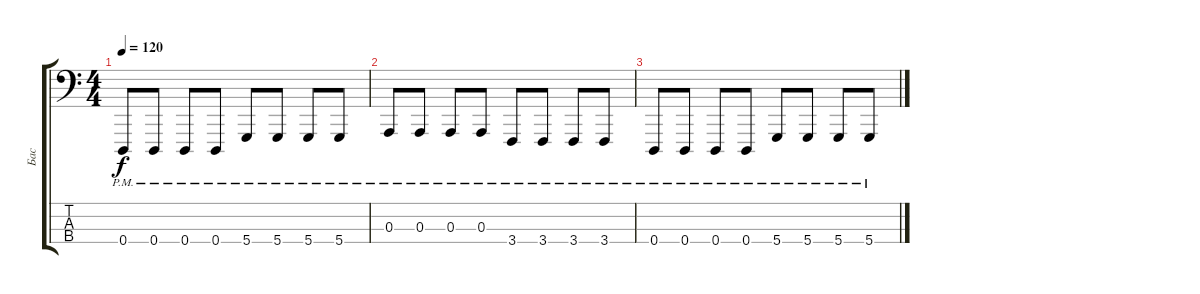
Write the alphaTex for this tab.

\track ("Бас" "Бас") {instrument lead8bassandlead}
\staff {score tabs}
\tuning (G2 D2 A1 D1) {hide}
\ts (4 4)
\tempo 120
\clef f4
\ks c
0.4{pm}.8{dy f} 0.4{pm}.8 0.4{pm}.8 0.4{pm}.8 5.4{pm}.8 5.4{pm}.8 5.4{pm}.8 5.4{pm}.8 |
0.3{pm}.8 0.3{pm}.8 0.3{pm}.8 0.3{pm}.8 3.4{pm}.8 3.4{pm}.8 3.4{pm}.8 3.4{pm}.8 |
0.4{pm}.8 0.4{pm}.8 0.4{pm}.8 0.4{pm}.8 5.4{pm}.8 5.4{pm}.8 5.4{pm}.8 5.4{pm}.8
